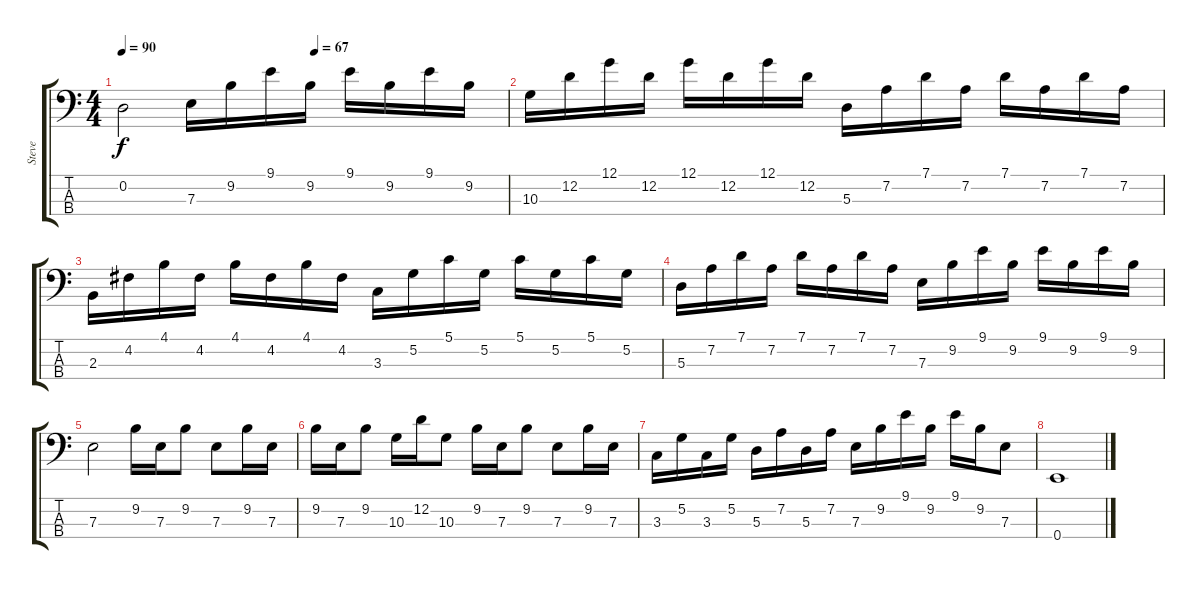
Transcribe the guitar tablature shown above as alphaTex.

\track ("Steve" "Steve") {instrument electricbassfinger}
\staff {score tabs}
\tuning (G2 D2 A1 E1) {hide}
\ts (4 4)
\tempo 90
\tempo (67 0.5)
\clef f4
\ks c
0.2{t}.2{dy f} 7.3.16 9.2.16 9.1.16 9.2.16 9.1.16 9.2.16 9.1.16 9.2.16 |
10.3.16 12.2.16 12.1.16 12.2.16 12.1.16 12.2.16 12.1.16 12.2.16 5.3.16 7.2.16 7.1.16 7.2.16 7.1.16 7.2.16 7.1.16 7.2.16 |
2.3.16 4.2.16 4.1.16 4.2.16 4.1.16 4.2.16 4.1.16 4.2.16 3.3.16 5.2.16 5.1.16 5.2.16 5.1.16 5.2.16 5.1.16 5.2.16 |
5.3.16 7.2.16 7.1.16 7.2.16 7.1.16 7.2.16 7.1.16 7.2.16 7.3.16 9.2.16 9.1.16 9.2.16 9.1.16 9.2.16 9.1.16 9.2.16 |
7.3.2 9.2.16 7.3.16 9.2.8 7.3.8 9.2.16 7.3.16 |
9.2.16 7.3.16 9.2.8 10.3.16 12.2.16 10.3.8 9.2.16 7.3.16 9.2.8 7.3.8 9.2.16 7.3.16 |
3.3.16 5.2.16 3.3.16 5.2.16 5.3.16 7.2.16 5.3.16 7.2.16 7.3.16 9.2.16 9.1.16 9.2.16 9.1.16 9.2.16 7.3.8 |
0.4.1
